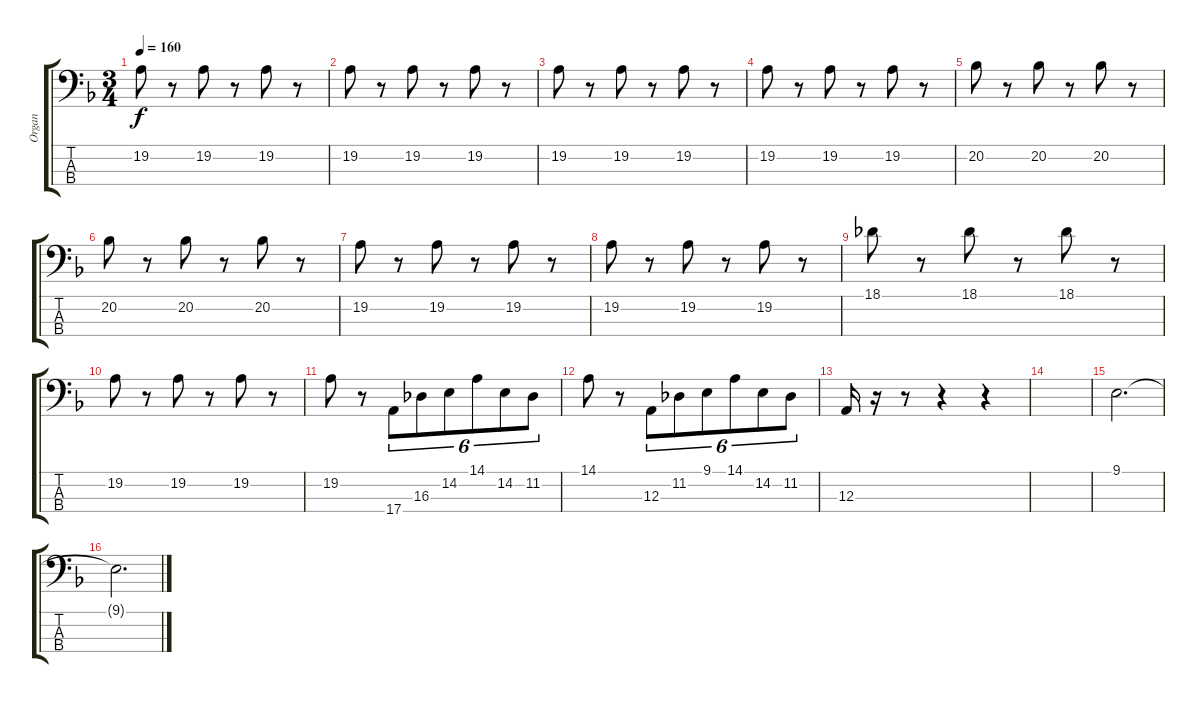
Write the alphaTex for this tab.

\track ("Organ" "Organ") {instrument stringensemble1}
\staff {score tabs}
\tuning (G2 D2 A1 E1) {hide}
\ts (3 4)
\tempo 160
\clef f4
\ks f
19.2.8{dy f} r.8 19.2.8 r.8 19.2.8 r.8 |
19.2.8 r.8 19.2.8 r.8 19.2.8 r.8 |
19.2.8 r.8 19.2.8 r.8 19.2.8 r.8 |
19.2.8 r.8 19.2.8 r.8 19.2.8 r.8 |
20.2.8 r.8 20.2.8 r.8 20.2.8 r.8 |
20.2.8 r.8 20.2.8 r.8 20.2.8 r.8 |
19.2.8 r.8 19.2.8 r.8 19.2.8 r.8 |
19.2.8 r.8 19.2.8 r.8 19.2.8 r.8 |
18.1.8 r.8 18.1.8 r.8 18.1.8 r.8 |
19.2.8 r.8 19.2.8 r.8 19.2.8 r.8 |
19.2.8 r.8 17.4.8{tu (6 4)} 16.3.8{tu (6 4)} 14.2.8{tu (6 4)} 14.1.8{tu (6 4)} 14.2.8{tu (6 4)} 11.2.8{tu (6 4)} |
14.1.8 r.8 12.3.8{tu (6 4)} 11.2.8{tu (6 4)} 9.1.8{tu (6 4)} 14.1.8{tu (6 4)} 14.2.8{tu (6 4)} 11.2.8{tu (6 4)} |
12.3.16 r.16 r.8 r.4 r.4 |
|
9.1.2{d} |
9.1{t}.2{d}
